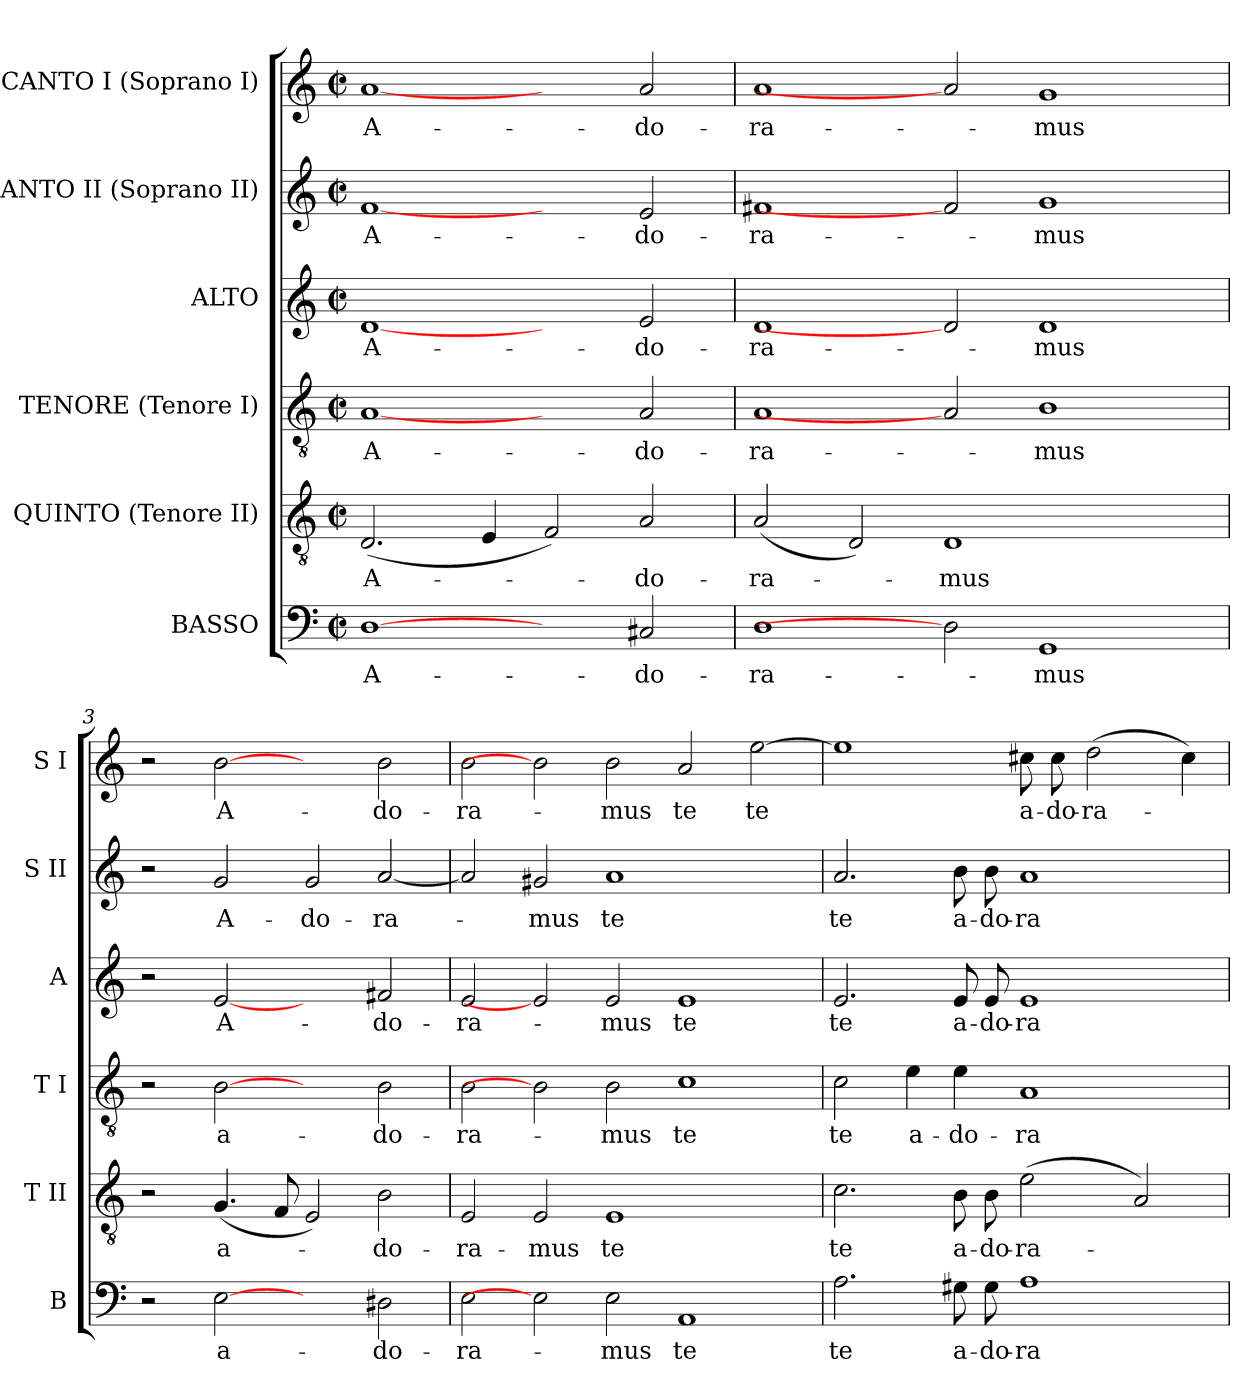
**kern	**text	**kern	**text	**kern	**text	**kern	**text	**kern	**text	**kern	**text
*part6	*part6	*part5	*part5	*part4	*part4	*part3	*part3	*part2	*part2	*part1	*part1
*staff6	*staff6	*staff5	*staff5	*staff4	*staff4	*staff3	*staff3	*staff2	*staff2	*staff1	*staff1
*I"BASSO	*	*I"QUINTO (Tenore II)	*	*I"TENORE (Tenore I)	*	*I"ALTO	*	*I"CANTO II (Soprano II)	*	*I"CANTO I (Soprano I)	*
*I'B	*	*I'T II	*	*I'T I	*	*I'A	*	*I'S II	*	*I'S I	*
!!LO:PB:g=z
*clefF4	*	*clefGv2	*	*clefGv2	*	*clefG2	*	*clefG2	*	*clefG2	*
*k[]	*	*k[]	*	*k[]	*	*k[]	*	*k[]	*	*k[]	*
*C:	*	*C:	*	*C:	*	*C:	*	*C:	*	*C:	*
*M2/2	*	*M2/2	*	*M2/2	*	*M2/2	*	*M2/2	*	*M2/2	*
*met(c|)	*	*met(c|)	*	*met(c|)	*	*met(c|)	*	*met(c|)	*	*met(c|)	*
=1	=1	=1	=1	=1	=1	=1	=1	=1	=1	=1	=1
!	!LO:LY:b	!	!LO:LY:b	!	!LO:LY:b	!	!LO:LY:b	!	!LO:LY:b	!	!LO:LY:b
[1D	A-	(<2.D/	A-	[1A	A-	[1d	A-	[1f	A-	[1a	A-
.	.	4E/	.	.	.	.	.	.	.	.	.
2ryy	.	2F/)	.	2ryy	.	2ryy	.	2ryy	.	2ryy	.
!	!LO:LY:b	!	!LO:LY:b	!	!LO:LY:b	!	!LO:LY:b	!	!LO:LY:b	!	!LO:LY:b
2C#X/	-do-	2A/	-do-	2A/	-do-	2e/	-do-	2e/	-do-	2a/	-do-
=2	=2	=2	=2	=2	=2	=2	=2	=2	=2	=2	=2
!	!LO:LY:b	!	!LO:LY:b	!	!LO:LY:b	!	!LO:LY:b	!	!LO:LY:b	!	!LO:LY:b
1D	-ra-	(<2A/	-ra-	1A	-ra-	1d	-ra-	1f#X	-ra-	1a	-ra-
.	.	2D/)	.	.	.	.	.	.	.	.	.
!	!	!	!LO:LY:b	!	!	!	!	!	!	!	!
2D]	.	1D	-mus	2A]	.	2d]	.	2f]	.	2a]	.
!	!LO:LY:b	!	!	!	!LO:LY:b	!	!LO:LY:b	!	!LO:LY:b	!	!LO:LY:b
1GG	-mus	.	.	1B	-mus	1d	-mus	1g	-mus	1g	-mus
.	.	2ryy	.	.	.	.	.	.	.	.	.
=3	=3	=3	=3	=3	=3	=3	=3	=3	=3	=3	=3
2r	.	2r	.	2r	.	2r	.	2r	.	2r	.
!	!LO:LY:b	!	!LO:LY:b	!	!LO:LY:b	!	!LO:LY:b	!	!LO:LY:b	!	!LO:LY:b
[2E	a-	(<4.G/	a-	[2B	a-	[2e	A-	2g/	A-	[2b	A-
.	.	8F/	.	.	.	.	.	.	.	.	.
!	!	!	!	!	!	!	!	!	!LO:LY:b	!	!
2ryy	.	2E/)	.	2ryy	.	2ryy	.	2g/	-do-	2ryy	.
!	!LO:LY:b	!	!LO:LY:b	!	!LO:LY:b	!	!LO:LY:b	!	!LO:LY:b	!	!LO:LY:b
2D#X\	-do-	2B\	-do-	2B\	-do-	2f#X/	-do-	[2a/	-ra-	2b\	-do-
=4	=4	=4	=4	=4	=4	=4	=4	=4	=4	=4	=4
!	!LO:LY:b	!	!LO:LY:b	!	!LO:LY:b	!	!LO:LY:b	!	!	!	!LO:LY:b
2E\	-ra-	2E/	-ra-	2B\	-ra-	2e/	-ra-	2a/]	.	2b\	-ra-
!	!	!	!LO:LY:b	!	!	!	!	!	!LO:LY:b	!	!
2E]	.	2E/	-mus	2B]	.	2e]	.	2g#X/	-mus	2b]	.
!	!LO:LY:b	!	!LO:LY:b	!	!LO:LY:b	!	!LO:LY:b	!	!LO:LY:b	!	!LO:LY:b
2E\	-mus	1E	te	2B\	-mus	2e/	-mus	1a	te	2b\	-mus
!	!LO:LY:b	!	!	!	!LO:LY:b	!	!LO:LY:b	!	!	!	!LO:LY:b
1AA	te	.	.	1c	te	1e	te	.	.	2a/	te
!	!	!	!	!	!	!	!	!	!	!	!LO:LY:b
.	.	2ryy	.	.	.	.	.	2ryy	.	[2ee\	te
!!LO:PB:g=z
=5	=5	=5	=5	=5	=5	=5	=5	=5	=5	=5	=5
!	!LO:LY:b	!	!LO:LY:b	!	!LO:LY:b	!	!LO:LY:b	!	!LO:LY:b	!	!
2.A\	te	2.c\	te	2c\	te	2.e/	te	2.a/	te	1ee]	.
!	!	!	!	!	!LO:LY:b	!	!	!	!	!	!
.	.	.	.	4e\	a-	.	.	.	.	.	.
!	!LO:LY:b	!	!LO:LY:b	!	!LO:LY:b	!	!LO:LY:b	!	!LO:LY:b	!	!
8G#X\	a-	8B\	a-	4e\	-do-	8e/	a-	8b\	a-	.	.
!	!LO:LY:b	!	!LO:LY:b	!	!	!	!LO:LY:b	!	!LO:LY:b	!	!
8G#\	-do-	8B\	-do-	.	.	8e/	-do-	8b\	-do-	.	.
!	!LO:LY:b	!	!LO:LY:b	!	!LO:LY:b	!	!LO:LY:b	!	!LO:LY:b	!	!LO:LY:b
1A	-ra-	(>2e\	-ra-	1A	-ra-	1e	-ra-	1a	-ra-	8cc#X\	a-
!	!	!	!	!	!	!	!	!	!	!	!LO:LY:b
.	.	.	.	.	.	.	.	.	.	8cc#\	-do-
!	!	!	!	!	!	!	!	!	!	!	!LO:LY:b
.	.	.	.	.	.	.	.	.	.	(>2dd\	-ra-
.	.	2A/)	.	.	.	.	.	.	.	.	.
.	.	.	.	.	.	.	.	.	.	4cc#\)	.
=	=	=	=	=	=	=	=	=	=	=	=
*-	*-	*-	*-	*-	*-	*-	*-	*-	*-	*-	*-
